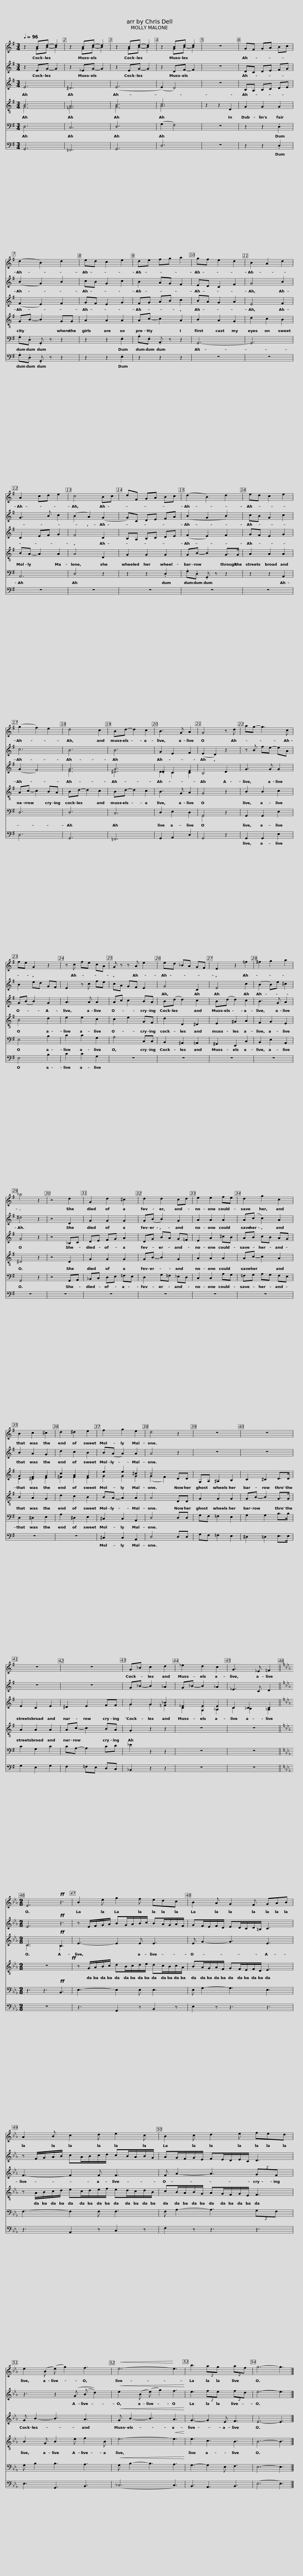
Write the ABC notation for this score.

X:1
%%score ( 1 2 ) 3 ( 4 5 ) ( 6 7 ) ( 8 9 ) 10
L:1/8
Q:1/4=96
M:3/4
I:linebreak $
K:G
V:1 treble
V:2 treble
V:3 treble
V:4 treble
V:5 treble
V:6 treble-8
V:7 treble-8
V:8 bass
V:9 bass
V:10 bass
V:1
 z2 Bd- d2 | z2 Bd- d2 | z2 Bd- d2 | z2 Bd d2 |$ z6 | %5
 GF GA Bc | (d2 B2) d2 | ed c2 e2 |$ de fg a2 | gf e2 d2 | %10
 B2 A2 d2 | A2 cd e2 |$ c4 Bc | dF GA Bc | (d2 B2) d2 | %15
 ed c2 e2 |$ (g2 f2) e2 | d4 c2 | Bd- d2 c2 | B3 G A2 |$ %20
 G4 z d | ag- g3 c | fe G2 z2 | z c fe cA |$ G z z A e2 | %25
 ed _BA GF | E2 z2 =f2 | ^f2 g2 a2 |$ _b4 z2 | z4 d2 | %30
 G2 d2 ^c2 | d2 d2 cd |$ e2 e2 fe | d2 g2 c2 | B2 c2 ^c2 | %35
 d2 ^d2 e2 |$ f2 g2 e2 | d4 z2 | z6 | z6 |$ %40
 z6 | z6 | G_B c2 d2 | _e2 d2 c2 | G3 _E =F2 ||$ %45
[K:Eb][M:9/8] E6!ff! z3 | B2 e g2 f edc | B2 A G2 F GAB |$ A2 B c2 d e2 c | B2 c d2 e fed | %50
 e2 (B (e) g2) f3 |$!<(! e6-!<)! e3 | b3 (2:3:2ag (2:3:2af | g6- g3 |] %54
V:2
 x2 GB- B2 | x2 GB- B2 | x2 GB- B2 | x2 GB- B2 |$ x6 | %5
 x6 | x6 | x6 |$ x6 | x6 | %10
 x6 | x6 |$ x6 | x6 | x6 | %15
 x6 |$ x6 | x6 | x6 | x6 |$ %20
 x6 | x6 | x6 | x6 |$ x6 | %25
 x6 | x6 | x6 |$ x6 | x6 | %30
 x6 | x6 |$ x6 | x6 | x6 | %35
 x6 |$ x6 | x6 | x6 | x6 |$ %40
 x6 | x6 | x6 | x6 | x6 ||$ %45
[K:Eb][M:9/8] x9 | x9 | x9 |$ x9 | x9 | %50
 x9 |$ x9 | x9 | x9 |] %54
V:3
 z2 EG- G2 | z2 _EG- G2 | z2 EG- G2 | z2 DF- F2 |$ z6 | %5
 DC DE FG | (B2 G2) B2 | cB G2 c2 |$ B2 AG F2 | ED C2 F2 | %10
 G4 B2 | G3 B c2 |$ (B2 A2) (G2 | G)C DE FA | (B2 G2 B2) | %15
 cB G2 c2 |$ c6 | B6 | B6 | G2 E2 F2 |$ %20
 (E2 D2) z2 | z B fe- eA | B2 ed GF | E2 z c fe |$ cA GF E2 | %25
 G4 C2 | E4 c2 | (B2 B)e ^c2 |$ ^d4 z2 | z4 D2 | %30
 G2 G2 G2 | G(B B2) G2 |$ A2 A2 A2 | A(c c2) A2 | B2 A2 G2 | %35
 d2 c2 B2 |$ B(A A2) A2 | A4 z2 | z6 | z6 |$ %40
 z6 | z6 | G_B- B2 _A2 | G_B- B2 _A2 | _E3 C D2 ||$ %45
[K:Eb][M:9/8] E6!ff! z3 | z E/F/G/A/ BG/A/B/c/ BA/G/A/F/ | GF/E/F/D/ ED/C/D/=B,/ C3 |$ z F/G/A/B/ cA/B/c/d/ cB/A/B/G/ | AG/F/G/E/ FE/D/E/C/ D3 | %50
 z3 z2 (G (B d2)) |$!<(! e2 (B (e) g2) f3!<)! | e3 (2:3:2fe (2:3:2fd | e6- e3 |] %54
V:4
 E6 | ^D6 | (E6 | (E2) D4) |$ z6 | %5
 B,A, B,C DE | (F2 E2) F2 | GF E2 G2 |$ FG AB c2 | BA G2 A2 | %10
 E4 F2 | C2 EF G2 |$ F4 C2 | B,A, B,C DE | (F2 E2) F2 | %15
 GF E2 G2 |$ (G2 F4) | G6 | G6 | =D2 C2 E2 |$ %20
 B,4 D2 | G3 G G2 | G(B B2) G2 | A3 A A2 |$ Ac c2 BA | %25
 B(d d2) c2 | B(d d2) c2 | B3 G A2 |$ G4 z2 | z4 _B,C | %30
 DE FG A2 | DG BA G=F |$ E2 A2 ^cB | AB cB AG | G2 F2 G2 | %35
 c2 A2 G2 |$ e2 e2 ^c2 | c4 DD | G,A, ^A,2 B,2 | C2 ^C2 D>D |$ %40
 E2 C2 E2 | ^D2 E2 FF | G2 G2 _B2 | _E2 E2 E2 | C2 C2 C2 ||$ %45
[K:Eb][M:9/8] C6!ff! B,3 | E3- E2 E E3 | E G2- G3 E3 |$ F3- F2 F F3 | F A2- A3 (2:3:2GF | %50
 G B2- B3 A3 |$!<(! G B2- B3 A3!<)! | G3- G2 E F3 | E6- E3 |] %54
V:5
 x6 | x6 | x6 | x6 |$ x6 | %5
 x6 | x6 | x6 |$ x6 | x6 | %10
 x6 | x6 |$ x6 | x6 | x6 | %15
 x6 |$ x6 | E6 | ^D6 | D2 C2 C2 |$ %20
 x6 | x6 | x6 | x6 |$ x6 | %25
 x6 | x6 | x6 |$ x6 | x6 | %30
 x6 | x6 |$ x6 | x6 | D2 ^D2 E2 | %35
 ^F2 F2 E2 |$ G2 G2 G2 | (G2 F2) x2 | x6 | x6 |$ %40
 x6 | x6 | G2 G2 =F2 | C2 G,2 _A,2 | C2 _B,2 _A,2 ||$ %45
[K:Eb][M:9/8] C6 B,3 | x9 | x9 |$ x9 | x9 | %50
 x9 |$ x9 | x9 | x9 |] %54
V:6
 B6 | A6 | B6 | c6 |$ z2 z2 D2 | %5
 G2 G2 G2 | GB- B2 GG | A2 A2 A2 |$ Ac- c2 A2 | B2 A2 G2 | %10
 d2 c2 B2 | BA- A2 A2 |$ A4 D2 | G2 G2 G2 | GB- B2 G>G | %15
 A2 A2 A2 |$ Ac- c2 BA | Bd- d2 c2 | Bd- d2 c2 | B3 G A2 |$ %20
 G4 z2 | B2 B2 c2 | B4 d2 | e2 e2 c2 |$ c2 e2 GF | %25
 d2 D2 ^D2 | E2 ^G2 A2 | F2 G2 E2 |$ ^D4 z2 | z4 D2 | %30
 G2 G2 G2 | GB- B2 G2 |$ A2 A2 A2 | Ac- c2 A2 | B2 A2 G2 | %35
 d2 c2 B2 |$ BA- A2 A2 | A4 DD | G2 G2 G2 | GB- B2 G>G |$ %40
 A2 A2 A2 | Ac- c2 BA | G2 z2 z2 | z6 | z6 ||$ %45
[K:Eb][M:9/8] z9!ff! | z G/A/B/c/ dB/c/d/e/ dc/B/c/A/ | BA/G/A/F/ GF/E/F/D/ E3 |$ z A/B/c/d/ ec/d/e/f/ ed/c/d/B/ | cB/A/B/G/ AG/F/G/E/ F3 | %50
 B2 G B2 e f2 B |$ e6-!<(! e3!<)! | e3 c3 B3 | B6- B3 |] %54
V:7
 G6 | =F6 | G6 | A6 |$ x6 | %5
 x6 | x6 | x6 |$ x6 | x6 | %10
 x6 | x6 |$ x6 | x6 | x6 | %15
 x6 |$ x6 | x6 | x6 | x6 |$ %20
 x6 | x6 | x6 | x6 |$ x6 | %25
 x6 | x6 | x6 |$ x6 | x6 | %30
 x6 | x6 |$ x6 | x6 | x6 | %35
 x6 |$ x6 | x6 | x6 | x6 |$ %40
 x6 | x6 | x6 | x6 | x6 ||$ %45
[K:Eb][M:9/8] x9 | x9 | x9 |$ x9 | x9 | %50
 x9 |$ x9 | x9 | x9 |] %54
V:8
 D,6 | C,6 | D,6 | (G,2 F,4) |$ z6 | %5
 z2 z2 .D,2 | .G,.D, .G,, z z2 | z2 z2 .E,2 |$ .A,.E, .A,, z z2 | G,,6- | %10
 G,,6 | A,,6 |$ D,4 z2 | z2 z2 .D,2 | .G,.D, .G,, z z2 | %15
 z2 z2 A,,2 |$ D,6 | D,6 | C,6 | D,2 E,2 D,2 |$ %20
 G,,4 z2 | G,,2 G,,2 E,2 | E,4 B,2 | C2 C2 G,2 |$ A,4 C,C, | %25
 B,,2 ^A,,2 =A,,2 | ^G,,2 E,,2 C,2 | B,,2 E,2 A,,2 |$ G,,4 z2 | z4 G,,A,, | %30
 _B,,C, D,E, =F,E, | D,2 G,=F, _E,D, |$ C,2 C,2 A,G, | =F,G, A,G, F,E, | D,2 ^D,2 E,2 | %35
 A,2 ^D,2 E,2 |$ ^C,2 C,2 A,,2 | D,4 D,D, | G,F, =F,2 E,2 | G,2 G,2 B,>B, |$ %40
 C2 G,2 C2 | CA,- A,2 CD | _E2 z2 z2 | z6 | z6 ||$ %45
[K:Eb][M:9/8] z3 z3!ff! B,,3 | E,3- E,2 E, E,3 | E, G,2- G,3 E,3 |$ F,3- F,2 F, F,3 | F, A,2- A,3 (2:3:2G,F, | %50
 G, B,2 B,3- A,3 |$!<(! G, B,2- B,3 A,3!<)! | G,3- G,2 E, F,3 | E,6- E,3 |] %54
V:9
 x6 | x6 | x6 | x6 |$ x6 | %5
 x6 | x6 | x6 |$ x6 | x6 | %10
 x6 | x6 |$ x6 | x6 | x6 | %15
 x6 |$ x6 | x6 | x6 | x6 |$ %20
 G,,4 z2 | x6 | x6 | x6 |$ x6 | %25
 x6 | x6 | x6 |$ x6 | x6 | %30
 x6 | x6 |$ x6 | x6 | x6 | %35
 x6 |$ x6 | x6 | x6 | x6 |$ %40
 x6 | x6 | x6 | x6 | x6 ||$ %45
[K:Eb][M:9/8] x9 | x9 | x9 |$ x9 | x9 | %50
 x9 |$ x9 | x9 | x9 |] %54
V:10
 G,,6 | =F,,6 | G,,6 | D,6 |$ z6 | %5
 z2 z2 .D,2 | .G,.D, .G,, z z2 | z2 z2 .E,2 |$ z2 z2 z2 | z6 | %10
 z6 | z6 |$ z6 | z6 | z6 | %15
 z6 |$ D,6 | G,,6 | =F,,6 | G,,2 A,,2 D,2 |$ %20
 G,,4 z2 | G,,2 G,,2 E,2 | E,4 B,2 | C2 C2 G,2 |$ z6 | %25
 z6 | z6 | z6 |$ z6 | z6 | %30
 z6 | z6 |$ z6 | z6 | z6 | %35
 z6 |$ ^C,2 C,2 A,,2 | D,4 D,D, | G,F, =F,2 E,2 | ^D,2 =D,2 E,>E, |$ %40
 G,2 E,2 G,2 | F,2 =F,E, D,C, | _B,,2 z2 z2 | z6 | z6 ||$ %45
[K:Eb][M:9/8] z9 | z3 G,,2 z B,,2 z | E,2 z z3 z3 |$ z3 A,,2 z C,2 z | F,2 z z3 z3 | %50
 E,3 G,,3 B,,3 |$ (_C,6 C,3) | B,,3 A,,3 B,,3 | (E,6 E,3) |] %54
